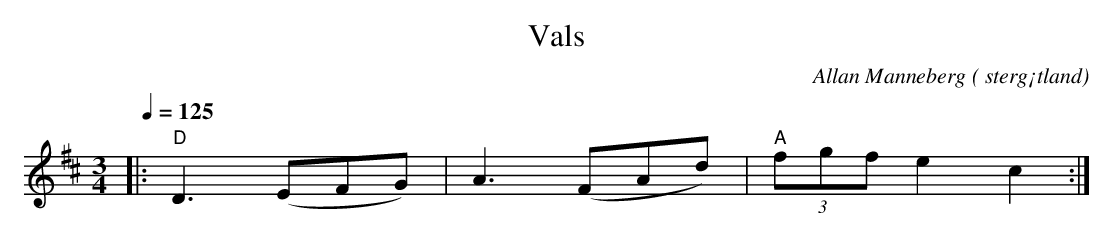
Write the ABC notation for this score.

X:1
T:Vals
O: sterg¡tland
C:Allan Manneberg
Q:1/4=125
M: 3/4
L: 1/8
K: D
|: "D"D3(EFG) | A3(FAd) |"A" (3fgf e2 c2:|
|: :|
